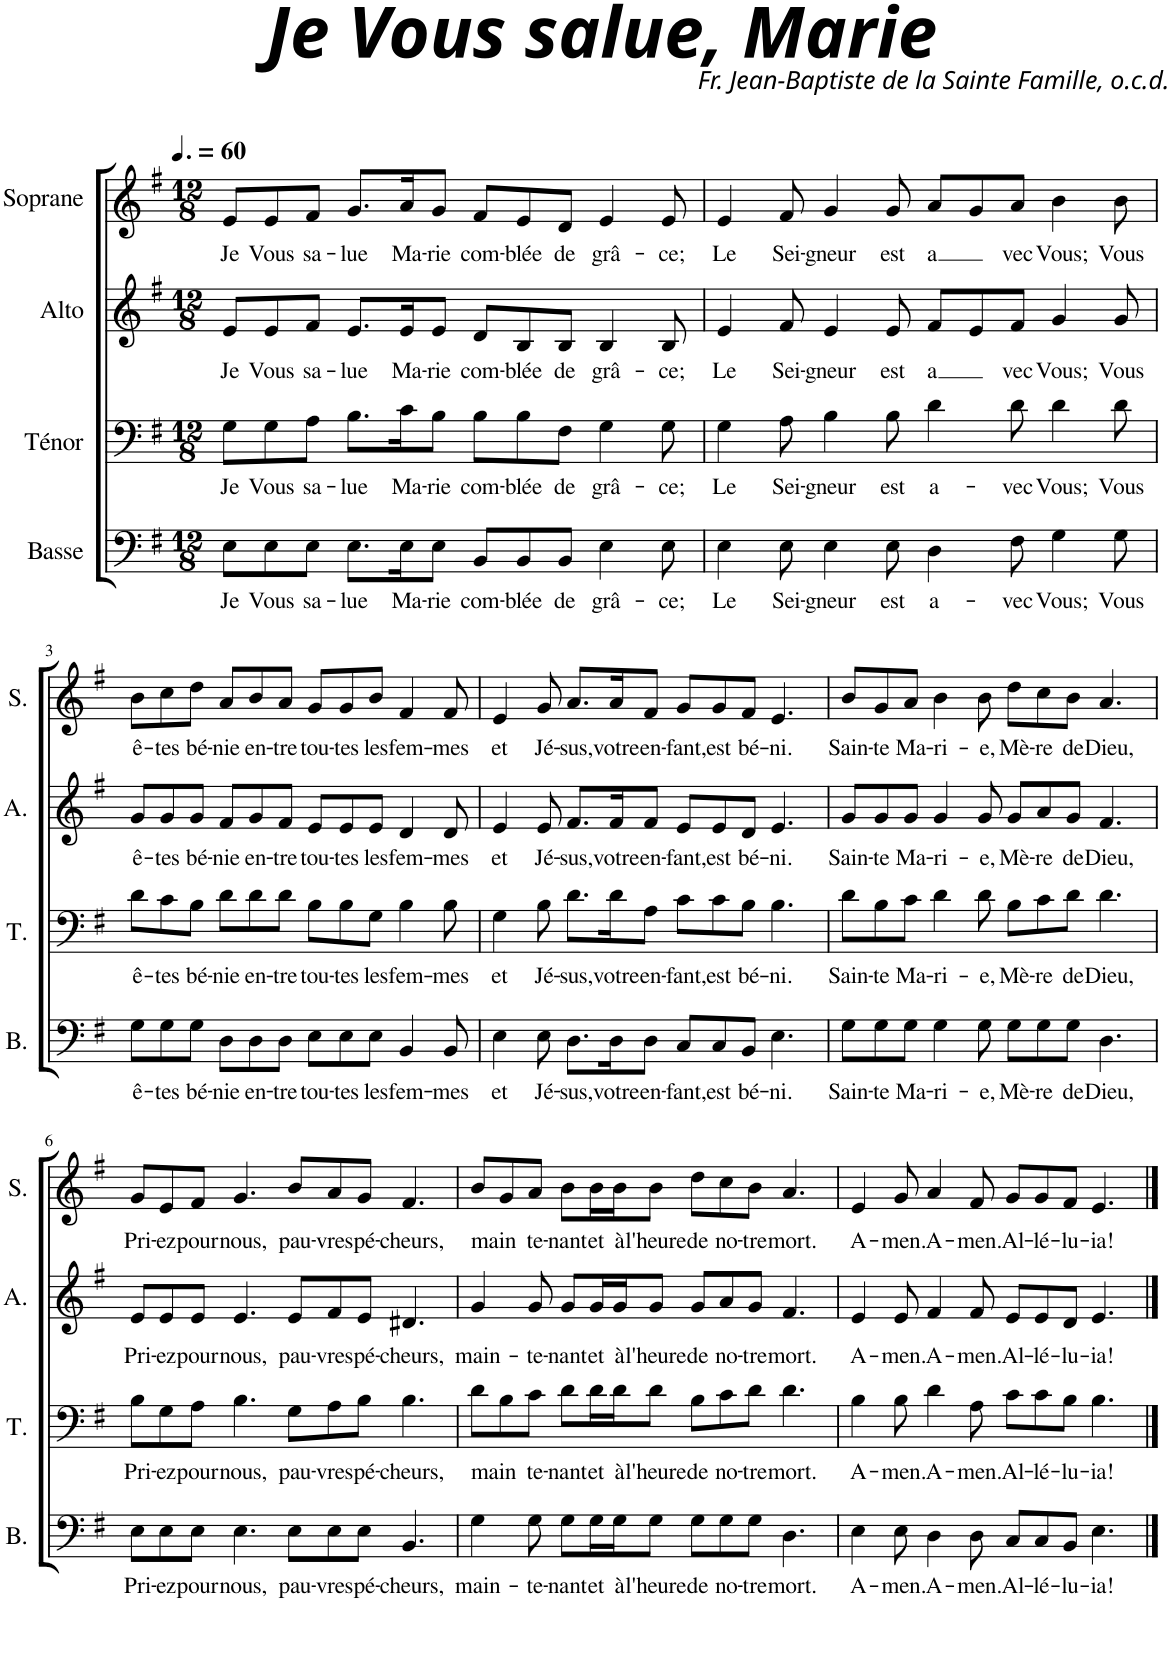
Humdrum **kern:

**kern	**text	**kern	**text	**kern	**text	**kern	**text
*part4	*part4	*part3	*part3	*part2	*part2	*part1	*part1
*staff4	*staff4	*staff3	*staff3	*staff2	*staff2	*staff1	*staff1
*I"Basse	*	*I"Ténor	*	*I"Alto	*	*I"Soprane	*
*I'B.	*	*I'T.	*	*I'A.	*	*I'S.	*
*clefF4	*	*clefF4	*	*clefG2	*	*clefG2	*
*k[f#]	*	*k[f#]	*	*k[f#]	*	*k[f#]	*
*M12/8	*	*M12/8	*	*M12/8	*	*M12/8	*
*MM90	*	*MM90	*	*MM90	*	*MM90	*
=1	=1	=1	=1	=1	=1	=1	=1
!	!LO:LY:b	!	!LO:LY:b	!	!LO:LY:b	!	!LO:LY:b
8E\L	Je	8G\L	Je	8e/L	Je	8e/L	Je
!	!LO:LY:b	!	!LO:LY:b	!	!LO:LY:b	!	!LO:LY:b
8E\	Vous	8G\	Vous	8e/	Vous	8e/	Vous
!	!LO:LY:b	!	!LO:LY:b	!	!LO:LY:b	!	!LO:LY:b
8E\J	sa-	8A\J	sa-	8f#/J	sa-	8f#/J	sa-
!	!LO:LY:b	!	!LO:LY:b	!	!LO:LY:b	!	!LO:LY:b
8.E\L	-lue	8.B\L	-lue	8.e/L	-lue	8.g/L	-lue
!	!LO:LY:b	!	!LO:LY:b	!	!LO:LY:b	!	!LO:LY:b
16E\K	Ma-	16c\K	Ma-	16e/K	Ma-	16a/K	Ma-
!	!LO:LY:b	!	!LO:LY:b	!	!LO:LY:b	!	!LO:LY:b
8E\J	-rie	8B\J	-rie	8e/J	-rie	8g/J	-rie
!	!LO:LY:b	!	!LO:LY:b	!	!LO:LY:b	!	!LO:LY:b
8BB/L	com-	8B\L	com-	8d/L	com-	8f#/L	com-
!	!LO:LY:b	!	!LO:LY:b	!	!LO:LY:b	!	!LO:LY:b
8BB/	-blée	8B\	-blée	8B/	-blée	8e/	-blée
!	!LO:LY:b	!	!LO:LY:b	!	!LO:LY:b	!	!LO:LY:b
8BB/J	de	8F#\J	de	8B/J	de	8d/J	de
!	!LO:LY:b	!	!LO:LY:b	!	!LO:LY:b	!	!LO:LY:b
4E\	grâ-	4G\	grâ-	4B/	grâ-	4e/	grâ-
!	!LO:LY:b	!	!LO:LY:b	!	!LO:LY:b	!	!LO:LY:b
8E\	-ce;	8G\	-ce;	8B/	-ce;	8e/	-ce;
=2	=2	=2	=2	=2	=2	=2	=2
!	!LO:LY:b	!	!LO:LY:b	!	!LO:LY:b	!	!LO:LY:b
4E\	Le	4G\	Le	4e/	Le	4e/	Le
!	!LO:LY:b	!	!LO:LY:b	!	!LO:LY:b	!	!LO:LY:b
8E\	Sei-	8A\	Sei-	8f#/	Sei-	8f#/	Sei-
!	!LO:LY:b	!	!LO:LY:b	!	!LO:LY:b	!	!LO:LY:b
4E\	-gneur	4B\	-gneur	4e/	-gneur	4g/	-gneur
!	!LO:LY:b	!	!LO:LY:b	!	!LO:LY:b	!	!LO:LY:b
8E\	est	8B\	est	8e/	est	8g/	est
!	!LO:LY:b	!	!LO:LY:b	!	!LO:LY:b	!	!LO:LY:b
4D\	a-	4d\	a-	8f#/L	a	8a/L	a
.	.	.	.	8e/	.	8g/	.
!	!LO:LY:b	!	!LO:LY:b	!	!LO:LY:b	!	!LO:LY:b
8F#\	-vec	8d\	-vec	8f#/J	vec	8a/J	vec
!	!LO:LY:b	!	!LO:LY:b	!	!LO:LY:b	!	!LO:LY:b
4G\	Vous;	4d\	Vous;	4g/	Vous;	4b\	Vous;
!	!LO:LY:b	!	!LO:LY:b	!	!LO:LY:b	!	!LO:LY:b
8G\	Vous	8d\	Vous	8g/	Vous	8b\	Vous
!!LO:LB:g=z
=3	=3	=3	=3	=3	=3	=3	=3
!	!LO:LY:b	!	!LO:LY:b	!	!LO:LY:b	!	!LO:LY:b
8G\L	ê-	8d\L	ê-	8g/L	ê-	8b\L	ê-
!	!LO:LY:b	!	!LO:LY:b	!	!LO:LY:b	!	!LO:LY:b
8G\	-tes	8c\	-tes	8g/	-tes	8cc\	-tes
!	!LO:LY:b	!	!LO:LY:b	!	!LO:LY:b	!	!LO:LY:b
8G\J	bé-	8B\J	bé-	8g/J	bé-	8dd\J	bé-
!	!LO:LY:b	!	!LO:LY:b	!	!LO:LY:b	!	!LO:LY:b
8D\L	-nie	8d\L	-nie	8f#/L	-nie	8a/L	-nie
!	!LO:LY:b	!	!LO:LY:b	!	!LO:LY:b	!	!LO:LY:b
8D\	en-	8d\	en-	8g/	en-	8b/	en-
!	!LO:LY:b	!	!LO:LY:b	!	!LO:LY:b	!	!LO:LY:b
8D\J	-tre	8d\J	-tre	8f#/J	-tre	8a/J	-tre
!	!LO:LY:b	!	!LO:LY:b	!	!LO:LY:b	!	!LO:LY:b
8E\L	tou-	8B\L	tou-	8e/L	tou-	8g/L	tou-
!	!LO:LY:b	!	!LO:LY:b	!	!LO:LY:b	!	!LO:LY:b
8E\	-tes	8B\	-tes	8e/	-tes	8g/	-tes
!	!LO:LY:b	!	!LO:LY:b	!	!LO:LY:b	!	!LO:LY:b
8E\J	les	8G\J	les	8e/J	les	8b/J	les
!	!LO:LY:b	!	!LO:LY:b	!	!LO:LY:b	!	!LO:LY:b
4BB/	fem-	4B\	fem-	4d/	fem-	4f#/	fem-
!	!LO:LY:b	!	!LO:LY:b	!	!LO:LY:b	!	!LO:LY:b
8BB/	-mes	8B\	-mes	8d/	-mes	8f#/	-mes
=4	=4	=4	=4	=4	=4	=4	=4
!	!LO:LY:b	!	!LO:LY:b	!	!LO:LY:b	!	!LO:LY:b
4E\	et	4G\	et	4e/	et	4e/	et
!	!LO:LY:b	!	!LO:LY:b	!	!LO:LY:b	!	!LO:LY:b
8E\	Jé-	8B\	Jé-	8e/	Jé-	8g/	Jé-
!	!LO:LY:b	!	!LO:LY:b	!	!LO:LY:b	!	!LO:LY:b
8.D\L	-sus,	8.d\L	-sus,	8.f#/L	-sus,	8.a/L	-sus,
!	!LO:LY:b	!	!LO:LY:b	!	!LO:LY:b	!	!LO:LY:b
16D\K	votre	16d\K	votre	16f#/K	votre	16a/K	votre
!	!LO:LY:b	!	!LO:LY:b	!	!LO:LY:b	!	!LO:LY:b
8D\J	en-	8A\J	en-	8f#/J	en-	8f#/J	en-
!	!LO:LY:b	!	!LO:LY:b	!	!LO:LY:b	!	!LO:LY:b
8C/L	-fant,	8c\L	-fant,	8e/L	-fant,	8g/L	-fant,
!	!LO:LY:b	!	!LO:LY:b	!	!LO:LY:b	!	!LO:LY:b
8C/	est	8c\	est	8e/	est	8g/	est
!	!LO:LY:b	!	!LO:LY:b	!	!LO:LY:b	!	!LO:LY:b
8BB/J	bé-	8B\J	bé-	8d/J	bé-	8f#/J	bé-
!	!LO:LY:b	!	!LO:LY:b	!	!LO:LY:b	!	!LO:LY:b
4.E\	-ni.	4.B\	-ni.	4.e/	-ni.	4.e/	-ni.
=5	=5	=5	=5	=5	=5	=5	=5
!	!LO:LY:b	!	!LO:LY:b	!	!LO:LY:b	!	!LO:LY:b
8G\L	Sain-	8d\L	Sain-	8g/L	Sain-	8b/L	Sain-
!	!LO:LY:b	!	!LO:LY:b	!	!LO:LY:b	!	!LO:LY:b
8G\	-te	8B\	-te	8g/	-te	8g/	-te
!	!LO:LY:b	!	!LO:LY:b	!	!LO:LY:b	!	!LO:LY:b
8G\J	Ma-	8c\J	Ma-	8g/J	Ma-	8a/J	Ma-
!	!LO:LY:b	!	!LO:LY:b	!	!LO:LY:b	!	!LO:LY:b
4G\	-ri-	4d\	-ri-	4g/	-ri-	4b\	-ri-
!	!LO:LY:b	!	!LO:LY:b	!	!LO:LY:b	!	!LO:LY:b
8G\	-e,	8d\	-e,	8g/	-e,	8b\	-e,
!	!LO:LY:b	!	!LO:LY:b	!	!LO:LY:b	!	!LO:LY:b
8G\L	Mè-	8B\L	Mè-	8g/L	Mè-	8dd\L	Mè-
!	!LO:LY:b	!	!LO:LY:b	!	!LO:LY:b	!	!LO:LY:b
8G\	-re	8c\	-re	8a/	-re	8cc\	-re
!	!LO:LY:b	!	!LO:LY:b	!	!LO:LY:b	!	!LO:LY:b
8G\J	de	8d\J	de	8g/J	de	8b\J	de
!	!LO:LY:b	!	!LO:LY:b	!	!LO:LY:b	!	!LO:LY:b
4.D\	Dieu,	4.d\	Dieu,	4.f#/	Dieu,	4.a/	Dieu,
!!LO:LB:g=z
=6	=6	=6	=6	=6	=6	=6	=6
!	!LO:LY:b	!	!LO:LY:b	!	!LO:LY:b	!	!LO:LY:b
8E\L	Pri-	8B\L	Pri-	8e/L	Pri-	8g/L	Pri-
!	!LO:LY:b	!	!LO:LY:b	!	!LO:LY:b	!	!LO:LY:b
8E\	-ez	8G\	-ez	8e/	-ez	8e/	-ez
!	!LO:LY:b	!	!LO:LY:b	!	!LO:LY:b	!	!LO:LY:b
8E\J	pour	8A\J	pour	8e/J	pour	8f#/J	pour
!	!LO:LY:b	!	!LO:LY:b	!	!LO:LY:b	!	!LO:LY:b
4.E\	nous,	4.B\	nous,	4.e/	nous,	4.g/	nous,
!	!LO:LY:b	!	!LO:LY:b	!	!LO:LY:b	!	!LO:LY:b
8E\L	pau-	8G\L	pau-	8e/L	pau-	8b/L	pau-
!	!LO:LY:b	!	!LO:LY:b	!	!LO:LY:b	!	!LO:LY:b
8E\	-vres	8A\	-vres	8f#/	-vres	8a/	-vres
!	!LO:LY:b	!	!LO:LY:b	!	!LO:LY:b	!	!LO:LY:b
8E\J	pé-	8B\J	pé-	8e/J	pé-	8g/J	pé-
!	!LO:LY:b	!	!LO:LY:b	!	!LO:LY:b	!	!LO:LY:b
4.BB/	-cheurs,	4.B\	-cheurs,	4.d#X/	-cheurs,	4.f#/	-cheurs,
=7	=7	=7	=7	=7	=7	=7	=7
!	!LO:LY:b	!	!LO:LY:b	!	!LO:LY:b	!	!LO:LY:b
4G\	main-	8d\L	main	4g/	main-	8b/L	-main
.	.	8B\	.	.	.	8g/	.
!	!LO:LY:b	!	!LO:LY:b	!	!LO:LY:b	!	!LO:LY:b
8G\	-te-	8c\J	te-	8g/	-te-	8a/J	te-
!	!LO:LY:b	!	!LO:LY:b	!	!LO:LY:b	!	!LO:LY:b
8G\L	-nant	8d\L	-nant	8g/L	-nant	8b\L	-nant
!	!LO:LY:b	!	!LO:LY:b	!	!LO:LY:b	!	!LO:LY:b
16G\L	et	16d\L	et	16g/L	et	16b\L	et
!	!LO:LY:b	!	!LO:LY:b	!	!LO:LY:b	!	!LO:LY:b
16G\J	à	16d\J	à	16g/J	à	16b\J	à
!	!LO:LY:b	!	!LO:LY:b	!	!LO:LY:b	!	!LO:LY:b
8G\J	l'heure	8d\J	l'heure	8g/J	l'heure	8b\J	l'heure
!	!LO:LY:b	!	!LO:LY:b	!	!LO:LY:b	!	!LO:LY:b
8G\L	de	8B\L	de	8g/L	de	8dd\L	de
!	!LO:LY:b	!	!LO:LY:b	!	!LO:LY:b	!	!LO:LY:b
8G\	no-	8c\	no-	8a/	no-	8cc\	no-
!	!LO:LY:b	!	!LO:LY:b	!	!LO:LY:b	!	!LO:LY:b
8G\J	-tre	8d\J	-tre	8g/J	-tre	8b\J	-tre
!	!LO:LY:b	!	!LO:LY:b	!	!LO:LY:b	!	!LO:LY:b
4.D\	mort.	4.d\	mort.	4.f#/	mort.	4.a/	mort.
=8	=8	=8	=8	=8	=8	=8	=8
!	!LO:LY:b	!	!LO:LY:b	!	!LO:LY:b	!	!LO:LY:b
4E\	A-	4B\	A-	4e/	A-	4e/	A-
!	!LO:LY:b	!	!LO:LY:b	!	!LO:LY:b	!	!LO:LY:b
8E\	-men.	8B\	-men.	8e/	-men.	8g/	-men.
!	!LO:LY:b	!	!LO:LY:b	!	!LO:LY:b	!	!LO:LY:b
4D\	A-	4d\	A-	4f#/	A-	4a/	A-
!	!LO:LY:b	!	!LO:LY:b	!	!LO:LY:b	!	!LO:LY:b
8D\	-men.	8A\	-men.	8f#/	-men.	8f#/	-men.
!	!LO:LY:b	!	!LO:LY:b	!	!LO:LY:b	!	!LO:LY:b
8C/L	Al-	8c\L	Al-	8e/L	Al-	8g/L	Al-
!	!LO:LY:b	!	!LO:LY:b	!	!LO:LY:b	!	!LO:LY:b
8C/	-lé-	8c\	-lé-	8e/	-lé-	8g/	-lé-
!	!LO:LY:b	!	!LO:LY:b	!	!LO:LY:b	!	!LO:LY:b
8BB/J	-lu-	8B\J	-lu-	8d/J	-lu-	8f#/J	-lu-
!	!LO:LY:b	!	!LO:LY:b	!	!LO:LY:b	!	!LO:LY:b
4.E\	-ia!	4.B\	-ia!	4.e/	-ia!	4.e/	-ia!
==	==	==	==	==	==	==	==
*-	*-	*-	*-	*-	*-	*-	*-
